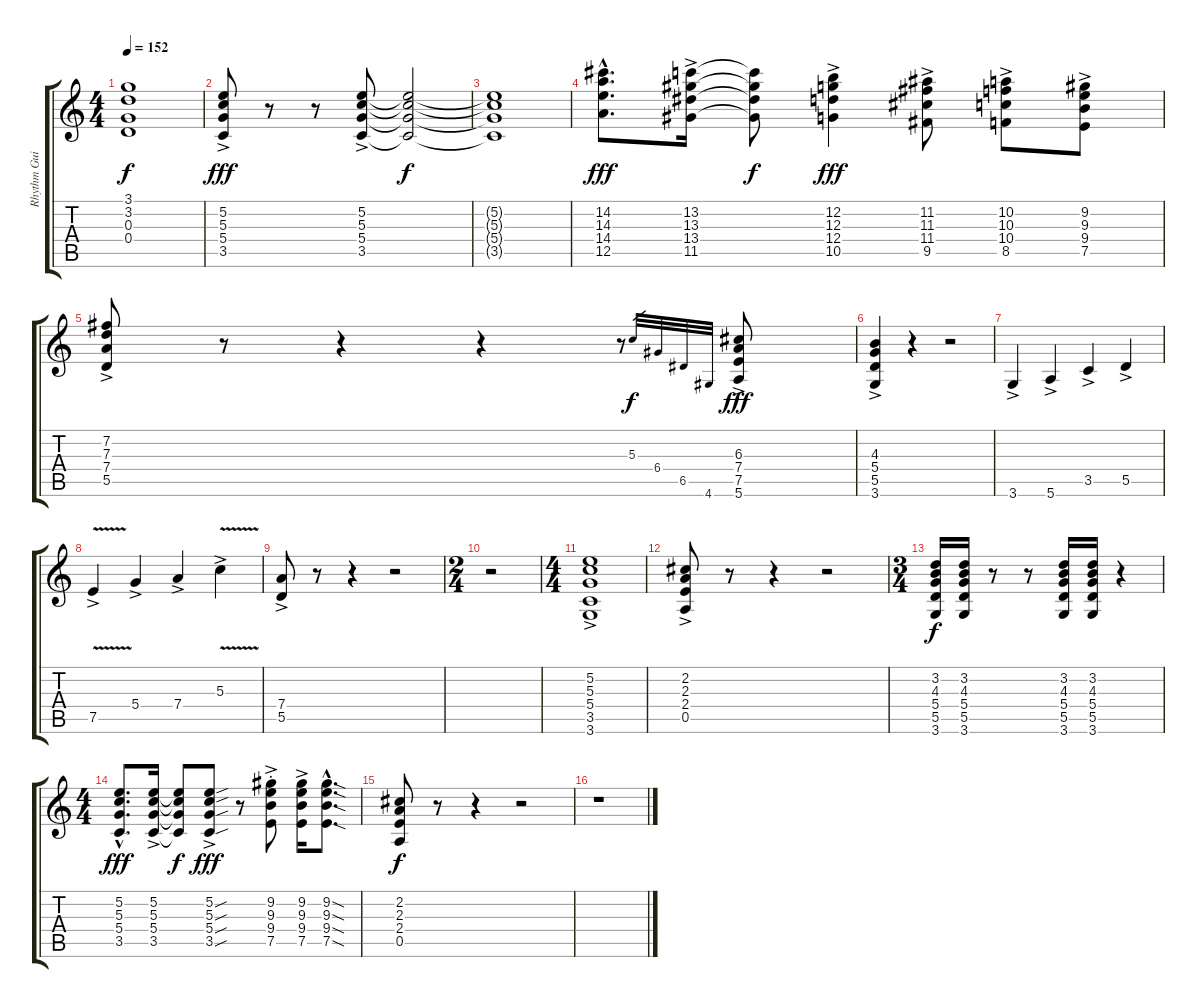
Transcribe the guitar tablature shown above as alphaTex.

\track ("Rhythm Guitar 2" "Rhythm Gui") {instrument electricguitarclean}
\staff {score tabs}
\tuning (E4 B3 G3 D3 A2 E2) {hide}
\ts (4 4)
\tempo 152
\clef g2
\ks c
(3.1{t} 3.2{t} 0.3{t} 0.4{t}).1{dy f} |
(5.2 5.3 5.4 3.5{ac}).8{dy fff} r.8 r.8 (5.2 5.3 5.4 3.5{ac}).8 (5.2{t} 5.3{t} 5.4{t} 3.5{t}).2{dy f} |
(5.2{t} 5.3{t} 5.4{t} 3.5{t}).1 |
(14.2{hac} 14.3{hac} 14.4{hac} 12.5{hac}).8{d dy fff} (13.2{ac} 13.3 13.4 11.5).16 (13.2{t} 13.3{t} 13.4{t} 11.5{t}).8{dy f} (12.2{ac} 12.3 12.4 10.5).4{dy fff} (11.2{ac} 11.3 11.4 9.5).8 (10.2{ac} 10.3 10.4 8.5).8 (9.2{ac} 9.3 9.4 7.5).8 |
(7.2 7.3 7.4 5.5{ac}).8 r.8 r.4 r.4 r.8 5.3.32{gr dy f} 6.4.32{gr} 6.5.32{gr} 4.6.32{gr} (6.3 7.4 7.5 5.6{ac}).8{dy fff} |
(4.3 5.4 5.5 3.6{ac}).4 r.4 r.2 |
3.6{ac}.4 5.6{ac}.4 3.5{ac}.4 5.5{ac}.4 |
7.5{v ac}.4 5.4{ac}.4 7.4{ac}.4 5.3{v ac}.4 |
(7.4 5.5{ac}).8 r.8 r.4 r.2 |
\ts (2 4)
r.2 |
\ts (4 4)
(5.2 5.3 5.4 3.5 3.6{ac}).1 |
(2.2 2.3 2.4 0.5{ac}).8 r.8 r.4 r.2 |
\ts (3 4)
(3.2 4.3 5.4 5.5 3.6).16{dy f} (3.2 4.3 5.4 5.5 3.6).16 r.8 r.8 (3.2 4.3 5.4 5.5 3.6).16 (3.2 4.3 5.4 5.5 3.6).16 r.4 |
\ts (4 4)
(5.2{hac} 5.3{hac} 5.4{hac} 3.5{hac}).8{d dy fff} (5.2 5.3 5.4 3.5{ac}).16 (5.2{t} 5.3{t} 5.4{t} 3.5{t}).8{dy f} (5.2{sou} 5.3{sou} 5.4{sou} 3.5{sou ac}).8{dy fff} r.8 (9.2{ac st} 9.3 9.4 7.5).8 (9.2{ac} 9.3 9.4 7.5).16 (9.2{sod hac} 9.3{sod hac} 9.4{sod hac} 7.5{sod hac}).8{d} |
(2.2 2.3 2.4 0.5).8{dy f} r.8 r.4 r.2 |
r.1
